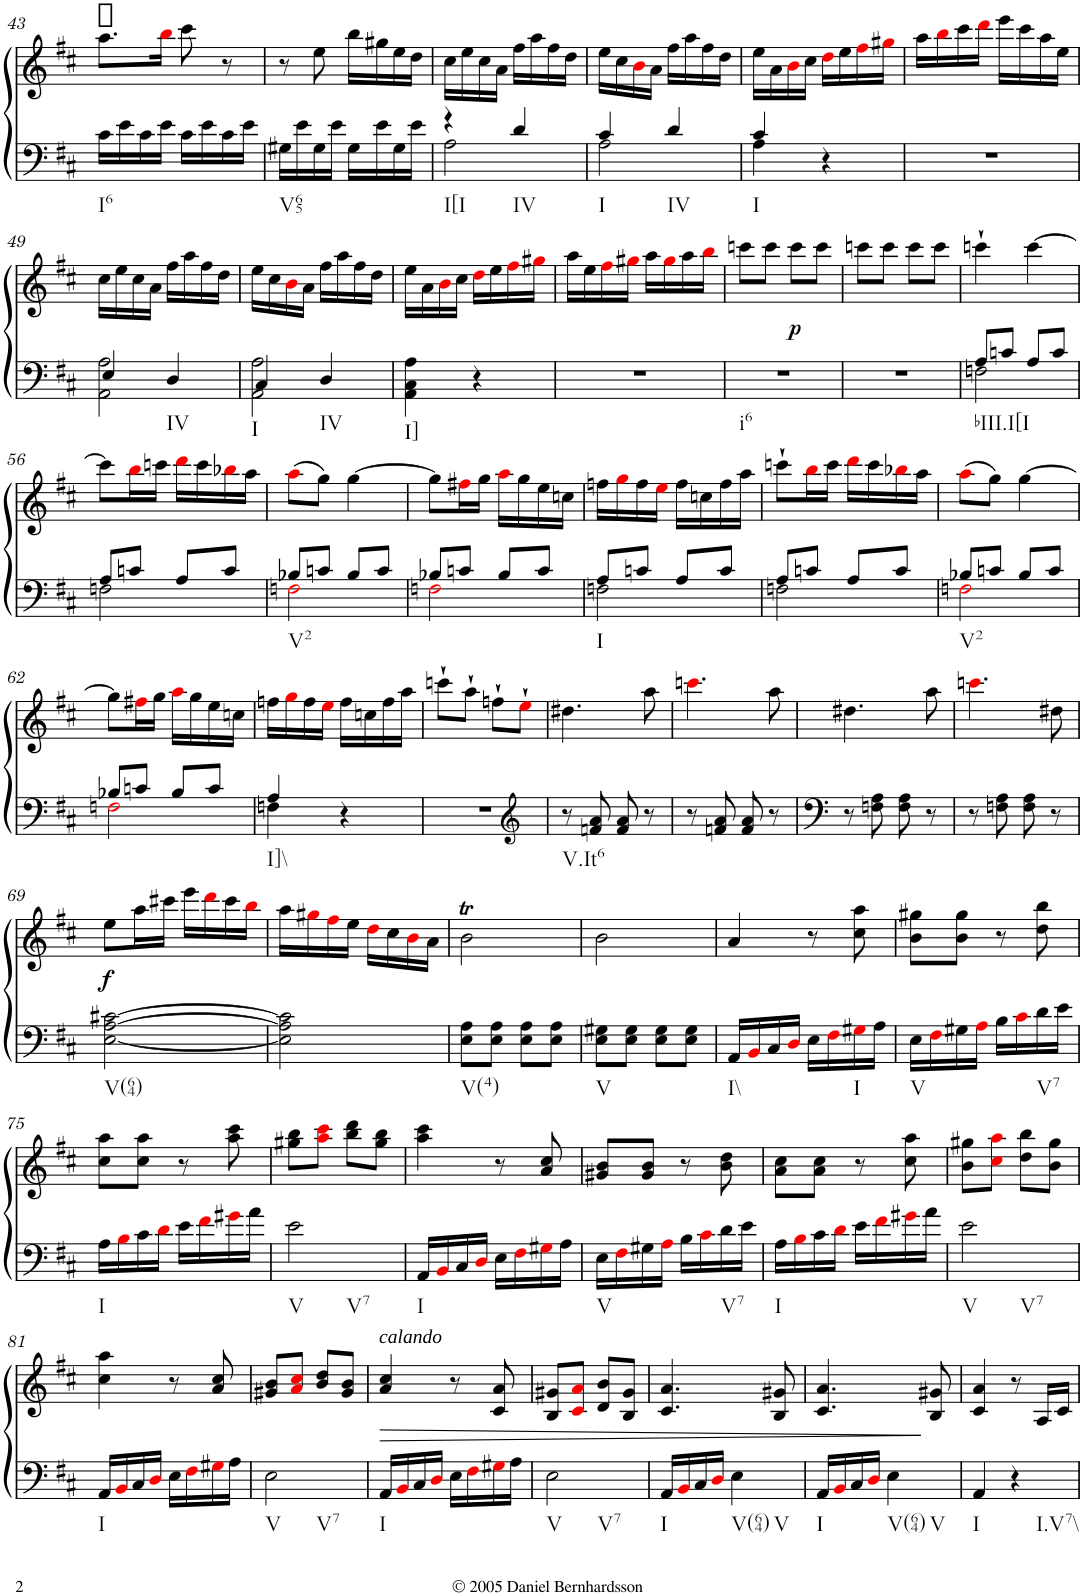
**kern	**kern	**dynam
*part1	*part1	*part1
*staff2	*staff1	*staff1/2
*I"Piano	*	*
*I'Pno.	*	*
!!LO:PB:g=z
*clefF4	*clefG2	*
*k[f#c#]	*k[f#c#]	*
*D:	*D:	*
*M2/4	*M2/4	*
=43	=43	=43
!LO:TX:b:t=I6	!	!
16c#\LL	8.aa\L	.
16e\	.	.
16c#\	.	.
16e\JJ	16bbi\Jk	.
16c#\LL	8ccc#\	.
16e\	.	.
16c#\	8r	.
16e\JJ	.	.
=44	=44	=44
!LO:TX:b:t=V65	!	!
16G#X\LL	8r	.
16e\	.	.
16G#\	8ee\	.
16e\JJ	.	.
16G#\LL	16bb\LL	.
16e\	16gg#X\	.
16G#\	16ee\	.
16e\JJ	16dd\JJ	.
=45	=45	=45
*^	*	*
!LO:TX:b:t=I[I	!	!	!
4r	2A\	16cc#\LL	.
.	.	16ee\	.
.	.	16cc#\	.
.	.	16a\JJ	.
!LO:TX:b:t=IV	!	!	!
4d/	.	16ff#\LL	.
.	.	16aa\	.
.	.	16ff#\	.
.	.	16dd\JJ	.
=46	=46	=46	=46
!LO:TX:b:t=I	!	!	!
4c#/	2A\	16ee\LL	.
.	.	16cc#\	.
.	.	16bi\	.
.	.	16a\JJ	.
!LO:TX:b:t=IV	!	!	!
4d/	.	16ff#\LL	.
.	.	16aa\	.
.	.	16ff#\	.
.	.	16dd\JJ	.
=47	=47	=47	=47
!LO:TX:b:t=I	!	!	!
4c#/	4A\	16ee\LL	.
.	.	16a\	.
.	.	16bi\	.
.	.	16cc#\JJ	.
4r	4ryy	16ddi\LL	.
.	.	16ee\	.
.	.	16ff#i\	.
.	.	16gg#Xi\JJ	.
*v	*v	*	*
=48	=48	=48
2r	16aa\LL	.
.	16bbi\	.
.	16ccc#\	.
.	16dddi\JJ	.
.	16eee\LL	.
.	16ccc#\	.
.	16aa\	.
.	16ee\JJ	.
!!LO:LB:g=z
=49	=49	=49
*^	*	*
4E/	2AA\ 2A\	16cc#\LL	.
.	.	16ee\	.
.	.	16cc#\	.
.	.	16a\JJ	.
!LO:TX:b:t=IV	!	!	!
4D/	.	16ff#\LL	.
.	.	16aa\	.
.	.	16ff#\	.
.	.	16dd\JJ	.
=50	=50	=50	=50
!LO:TX:b:t=I	!	!	!
4C#/	2AA\ 2A\	16ee\LL	.
.	.	16cc#\	.
.	.	16bi\	.
.	.	16a\JJ	.
!LO:TX:b:t=IV	!	!	!
4D/	.	16ff#\LL	.
.	.	16aa\	.
.	.	16ff#\	.
.	.	16dd\JJ	.
*v	*v	*	*
=51	=51	=51
!LO:TX:b:t=I]	!	!
4AA\ 4C#\ 4A\	16ee\LL	.
.	16a\	.
.	16bi\	.
.	16cc#\JJ	.
4r	16ddi\LL	.
.	16ee\	.
.	16ff#i\	.
.	16gg#Xi\JJ	.
=52	=52	=52
2r	16aa\LL	.
.	16ee\	.
.	16ff#i\	.
.	16gg#Xi\JJ	.
.	16aa\LL	.
.	16gg#i\	.
.	16aa\	.
.	16bbi\JJ	.
=53	=53	=53
!LO:TX:b:t=i6	!	!
2r	8cccn\L	.
.	8ccc\J	.
!	!	!LO:DY:b
.	8ccc\L	p
.	8ccc\J	.
=54	=54	=54
2r	8cccn\L	.
.	8ccc\J	.
.	8ccc\L	.
.	8ccc\J	.
=55	=55	=55
*^	*	*
!LO:TX:b:t=bIII.I[I	!	!	!
8A/L	2Fn\	4cccn`\	.
8cn/J	.	.	.
8A/L	.	[>4ccc\	.
8c/J	.	.	.
!!LO:LB:g=z
=56	=56	=56	=56
8A/L	2Fn\	8ccc\L]	.
8cn/J	.	16bbi\L	.
.	.	16cccn\JJ	.
8A/L	.	16dddi\LL	.
.	.	16ccc\	.
8c/J	.	16bb-Xi\	.
.	.	16aa\JJ	.
=57	=57	=57	=57
!LO:TX:b:t=V2	!	!	!
8B-X/L	2Fni\	(8aai\L	.
8cn/J	.	8gg\J)	.
8B-/L	.	[>4gg\	.
8c/J	.	.	.
=58	=58	=58	=58
8B-X/L	2Fni\	8gg\L]	.
8cn/J	.	16ff#Xi\L	.
.	.	16gg\JJ	.
8B-/L	.	16aai\LL	.
.	.	16gg\	.
8c/J	.	16ee\	.
.	.	16ccn\JJ	.
=59	=59	=59	=59
!LO:TX:b:t=I	!	!	!
8A/L	2Fn\	16ffn\LL	.
.	.	16ggi\	.
8cn/J	.	16ff\	.
.	.	16eei\JJ	.
8A/L	.	16ff\LL	.
.	.	16ccn\	.
8c/J	.	16ff\	.
.	.	16aa\JJ	.
=60	=60	=60	=60
8A/L	2Fn\	8cccn`\L	.
8cn/J	.	16bbi\L	.
.	.	16ccc\JJ	.
8A/L	.	16dddi\LL	.
.	.	16ccc\	.
8c/J	.	16bb-Xi\	.
.	.	16aa\JJ	.
=61	=61	=61	=61
!LO:TX:b:t=V2	!	!	!
8B-X/L	2Fni\	(8aai\L	.
8cn/J	.	8gg\J)	.
8B-/L	.	[>4gg\	.
8c/J	.	.	.
!!LO:LB:g=z
=62	=62	=62	=62
8B-X/L	2Fni\	8gg\L]	.
8cn/J	.	16ff#Xi\L	.
.	.	16gg\JJ	.
8B-/L	.	16aai\LL	.
.	.	16gg\	.
8c/J	.	16ee\	.
.	.	16ccn\JJ	.
=63	=63	=63	=63
!LO:TX:b:t=I]\\	!	!	!
4A/	4Fn\	16ffn\LL	.
.	.	16ggi\	.
.	.	16ff\	.
.	.	16eei\JJ	.
4r	4ryy	16ff\LL	.
.	.	16ccn\	.
.	.	16ff\	.
.	.	16aa\JJ	.
*v	*v	*	*
=64	=64	=64
2r	8cccn`\L	.
.	8aa`\J	.
.	8ffn`\L	.
*clefG2	*	*
.	8ee`i\J	.
=65	=65	=65
!LO:TX:b:t=V.It6	!	!
8r	4.dd#X\	.
8fn/ 8a/	.	.
8f/ 8a/	.	.
8r	8aa\	.
=66	=66	=66
8r	4.cccni\	.
8fn/ 8a/	.	.
8f/ 8a/	.	.
8r	8aa\	.
=67	=67	=67
8r	4.dd#X\	.
8Fn\ 8A\	.	.
8F\ 8A\	.	.
8r	8aa\	.
=68	=68	=68
8r	4.cccni\	.
8Fn\ 8A\	.	.
8F\ 8A\	.	.
8r	8dd#X\	.
!!LO:LB:g=z
=69	=69	=69
!LO:TX:b:t=V(64)	!	!
!	!	!LO:DY:b
[<2E\ [>2A\ [>2c#X\	8ee\L	f
.	16aa\L	.
.	16ccc#X\JJ	.
.	16eee\LL	.
.	16dddi\	.
.	16ccc#\	.
.	16bbi\JJ	.
=70	=70	=70
2E\] 2A\] 2c#\]	16aa\LL	.
.	16gg#Xi\	.
.	16ff#i\	.
.	16ee\JJ	.
.	16ddi\LL	.
.	16cc#\	.
.	16bi\	.
.	16a\JJ	.
=71	=71	=71
!LO:TX:b:t=V(4)	!	!
8E\ 8A\L	2bT\	.
8E\ 8A\J	.	.
8E\ 8A\L	.	.
8E\ 8A\J	.	.
=72	=72	=72
!LO:TX:b:t=V	!	!
8E\ 8G#X\L	2b\	.
8E\ 8G#\J	.	.
8E\ 8G#\L	.	.
8E\ 8G#\J	.	.
=73	=73	=73
!LO:TX:b:t=I\\	!	!
16AA/LL	4a/	.
16BBi/	.	.
16C#/	.	.
16Di/JJ	.	.
16E\LL	8r	.
16F#i\	.	.
!LO:TX:b:t=I	!	!
16G#Xi\	8cc#\ 8aa\	.
16A\JJ	.	.
=74	=74	=74
!LO:TX:b:t=V	!	!
16E\LL	8b\ 8gg#X\L	.
16F#i\	.	.
16G#X\	8b\ 8gg#\J	.
16Ai\JJ	.	.
16B\LL	8r	.
16c#i\	.	.
!LO:TX:b:t=V7	!	!
16d\	8dd\ 8bb\	.
16e\JJ	.	.
!!LO:LB:g=z
=75	=75	=75
!LO:TX:b:t=I	!	!
16A\LL	8cc#\ 8aa\L	.
16Bi\	.	.
16c#\	8cc#\ 8aa\J	.
16di\JJ	.	.
16e\LL	8r	.
16f#i\	.	.
16g#Xi\	8aa\ 8ccc#\	.
16a\JJ	.	.
=76	=76	=76
!LO:TX:b:t=V	!	!
!LO:TX:b:t=V7	!	!
2e\	8gg#X\ 8bb\L	.
.	8aai\ 8ccc#i\J	.
.	8bb\ 8ddd\L	.
.	8gg#\ 8bb\J	.
=77	=77	=77
!LO:TX:b:t=I	!	!
16AA/LL	4aa\ 4ccc#\	.
16BBi/	.	.
16C#/	.	.
16Di/JJ	.	.
16E\LL	8r	.
16F#i\	.	.
16G#Xi\	8a/ 8cc#/	.
16A\JJ	.	.
=78	=78	=78
!LO:TX:b:t=V	!	!
16E\LL	8g#X/ 8b/L	.
16F#i\	.	.
16G#X\	8g#/ 8b/J	.
16Ai\JJ	.	.
16B\LL	8r	.
16c#i\	.	.
!LO:TX:b:t=V7	!	!
16d\	8b\ 8dd\	.
16e\JJ	.	.
=79	=79	=79
!LO:TX:b:t=I	!	!
16A\LL	8a\ 8cc#\L	.
16Bi\	.	.
16c#\	8a\ 8cc#\J	.
16di\JJ	.	.
16e\LL	8r	.
16f#i\	.	.
16g#Xi\	8cc#\ 8aa\	.
16a\JJ	.	.
=80	=80	=80
!LO:TX:b:t=V	!	!
!LO:TX:b:t=V7	!	!
2e\	8b\ 8gg#X\L	.
.	8cc#i\ 8aai\J	.
.	8dd\ 8bb\L	.
.	8b\ 8gg#\J	.
!!LO:LB:g=z
=81	=81	=81
!LO:TX:b:t=I	!	!
16AA/LL	4cc#\ 4aa\	.
16BBi/	.	.
16C#/	.	.
16Di/JJ	.	.
16E\LL	8r	.
16F#i\	.	.
16G#Xi\	8a/ 8cc#/	.
16A\JJ	.	.
=82	=82	=82
!LO:TX:b:t=V	!	!
!LO:TX:b:t=V7	!	!
2E\	8g#X/ 8b/L	.
.	8ai/ 8cc#i/J	.
.	8b/ 8dd/L	.
.	8g#/ 8b/J	.
=83	=83	=83
!	!LO:TX:a:i:t=calando	!
!LO:TX:b:t=I	!	!
!	!	!LO:HP:b
16AA/LL	4a/ 4cc#/	>
16BBi/	.	.
16C#/	.	.
16Di/JJ	.	.
16E\LL	8r	.
16F#i\	.	.
16G#Xi\	8c#/ 8a/	.
16A\JJ	.	.
=84	=84	=84
!LO:TX:b:t=V	!	!
!LO:TX:b:t=V7	!	!
2E\	8B/ 8g#X/L	.
.	8c#i/ 8ai/J	.
.	8d/ 8b/L	.
.	8B/ 8g#/J	.
=85	=85	=85
!LO:TX:b:t=I	!	!
16AA/LL	4.c#/ 4.a/	.
16BBi/	.	.
16C#/	.	.
16Di/JJ	.	.
!LO:TX:b:t=V(64)	!	!
!LO:TX:b:t=V	!	!
4E\	.	.
.	8B/ 8g#X/	.
=86	=86	=86
!LO:TX:b:t=I	!	!
16AA/LL	4.c#/ 4.a/	.
16BBi/	.	.
16C#/	.	.
16Di/JJ	.	.
!LO:TX:b:t=V(64)	!	!
!LO:TX:b:t=V	!	!
4E\	.	.
.	8B/ 8g#X/	]
=87	=87	=87
!LO:TX:b:t=I	!	!
4AA/	4c#/ 4a/	.
!LO:TX:b:t=I.V7\\	!	!
4r	8r	.
.	16A/LL	.
.	16c#/JJ	.
=	=	=
*-	*-	*-
